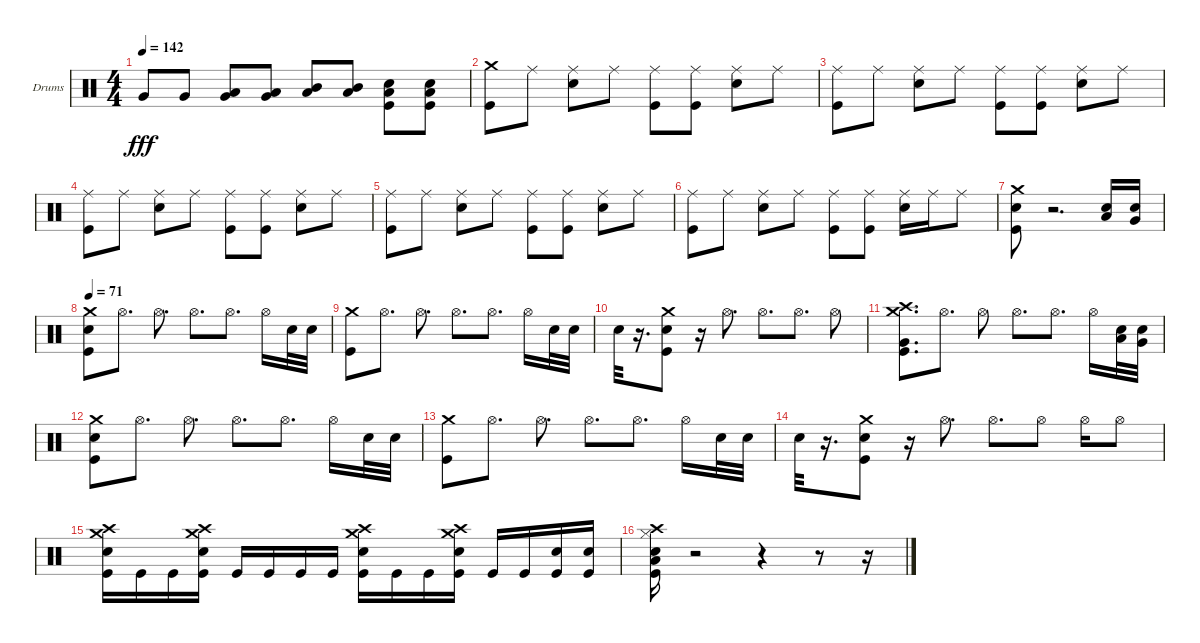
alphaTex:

\bracketExtendMode groupsimilarinstruments
\firstSystemTrackNameOrientation horizontal
\otherSystemsTrackNameOrientation horizontal
\track ("Александр Манякин" "Drums") {instrument percussion}
\staff {score}
\articulation defaults
\ts (4 4)
\tempo 142
\clef neutral
\ks c "Very Low Tom (hit)".8{dy fff} "Very Low Tom (hit)".8
("Very Low Tom (hit)" "Low Tom (hit)").8 ("Very Low Tom (hit)" "Low Tom (hit)").8 ("Low Tom (hit)" "Mid Tom (hit)").8 ("Low Tom (hit)" "Mid Tom (hit)").8 ("Kick (hit)" "Low Tom (hit)" "Snare (hit) 2").8 ("Kick (hit)" "Low Tom (hit)" "Snare (hit) 2").8 |
("Crash medium (hit)" "Kick (hit)").8 "Ride (middle)".8 ("Snare (hit) 2" "Ride (middle)").8 "Ride (middle)".8 ("Kick (hit)" "Ride (middle)").8 ("Kick (hit)" "Ride (middle)").8 ("Snare (hit) 2" "Ride (middle)").8 "Ride (middle)".8 |
("Kick (hit)" "Ride (middle)").8 "Ride (middle)".8 ("Snare (hit) 2" "Ride (middle)").8 "Ride (middle)".8 ("Kick (hit)" "Ride (middle)").8 ("Kick (hit)" "Ride (middle)").8 ("Snare (hit) 2" "Ride (middle)").8 "Ride (middle)".8 |
("Kick (hit)" "Ride (middle)").8 "Ride (middle)".8 ("Snare (hit) 2" "Ride (middle)").8 "Ride (middle)".8 ("Kick (hit)" "Ride (middle)").8 ("Kick (hit)" "Ride (middle)").8 ("Snare (hit) 2" "Ride (middle)").8 "Ride (middle)".8 |
("Kick (hit)" "Ride (middle)").8 "Ride (middle)".8 ("Snare (hit) 2" "Ride (middle)").8 "Ride (middle)".8 ("Kick (hit)" "Ride (middle)").8 ("Kick (hit)" "Ride (middle)").8 ("Snare (hit) 2" "Ride (middle)").8 "Ride (middle)".8 |
("Ride (middle)" "Kick (hit)").8 "Ride (middle)".8 ("Ride (middle)" "Snare (hit) 2").8 "Ride (middle)".8 ("Kick (hit)" "Ride (middle)").8 ("Kick (hit)" "Ride (middle)").8 ("Snare (hit) 2" "Ride (middle)").16 "Ride (middle)".16 "Ride (middle)".8 |
("Crash medium (hit)" "Snare (hit) 2" "Kick (hit)").8 r.2{d} ("Low Tom (hit)" "Snare (hit) 2").16 ("Very Low Tom (hit)" "Snare (hit) 2").16 |
\tempo 71
("Crash medium (hit)" "Snare (hit) 2" "Kick (hit)").8 "Hi-Hat (open)".8{d} "Hi-Hat (open)".8{d} "Hi-Hat (open)".8{d} "Hi-Hat (open)".8{d} "Hi-Hat (open)".16 "Snare (hit) 2".32 "Snare (hit) 2".32 |
("Crash medium (hit)" "Kick (hit)").8 "Hi-Hat (open)".8{d} "Hi-Hat (open)".8{d} "Hi-Hat (open)".8{d} "Hi-Hat (open)".8{d} "Hi-Hat (open)".16 "Snare (hit) 2".32 "Snare (hit) 2".32 |
"Snare (hit) 2".32 r.16{d} ("Crash medium (hit)" "Snare (hit) 2" "Kick (hit)").8 r.16 "Hi-Hat (open)".8{d} "Hi-Hat (open)".8{d} "Hi-Hat (open)".8{d} "Hi-Hat (open)".8 |
("Crash medium (hit)" "Very Low Tom (hit)" "Kick (hit)" "Crash high (hit)").8{d} "Hi-Hat (open)".8{d} "Hi-Hat (open)".8 "Hi-Hat (open)".8{d} "Hi-Hat (open)".8{d} "Hi-Hat (open)".16 ("Snare (hit) 2" "Low Tom (hit)").32 ("Snare (hit) 2" "Very Low Tom (hit)").32 |
("Crash medium (hit)" "Snare (hit) 2" "Kick (hit)").8 "Hi-Hat (open)".8{d} "Hi-Hat (open)".8{d} "Hi-Hat (open)".8{d} "Hi-Hat (open)".8{d} "Hi-Hat (open)".16 "Snare (hit) 2".32 "Snare (hit) 2".32 |
("Crash medium (hit)" "Kick (hit)").8 "Hi-Hat (open)".8{d} "Hi-Hat (open)".8{d} "Hi-Hat (open)".8{d} "Hi-Hat (open)".8{d} "Hi-Hat (open)".16 "Snare (hit) 2".32 "Snare (hit) 2".32 |
"Snare (hit) 2".32 r.16{d} ("Crash medium (hit)" "Snare (hit) 2" "Kick (hit)").8 r.16 "Hi-Hat (open)".8{d} "Hi-Hat (open)".8{d} "Hi-Hat (open)".8 "Hi-Hat (open)".16 "Hi-Hat (open)".8 |
("Crash medium (hit)" "Crash high (hit)" "Snare (hit) 2" "Kick (hit)").16 "Kick (hit)".16 "Kick (hit)".16 ("Crash medium (hit)" "Crash high (hit)" "Snare (hit) 2" "Kick (hit)").16 "Kick (hit)".16 "Kick (hit)".16 "Kick (hit)".16 "Kick (hit)".16 ("Crash high (hit)" "Crash medium (hit)" "Snare (hit) 2" "Kick (hit)").16 "Kick (hit)".16 "Kick (hit)".16 ("Crash high (hit)" "Crash medium (hit)" "Snare (hit) 2" "Kick (hit)").16 "Kick (hit)".16 "Kick (hit)".16 ("Kick (hit)" "Snare (hit) 2").16 ("Kick (hit)" "Snare (hit) 2").16 |
("Low Tom (hit)" "Kick (hit)" "Hi-Hat (closed)" "Crash high (hit)" "Snare (hit) 2").16 r.2 r.4 r.8 r.16
